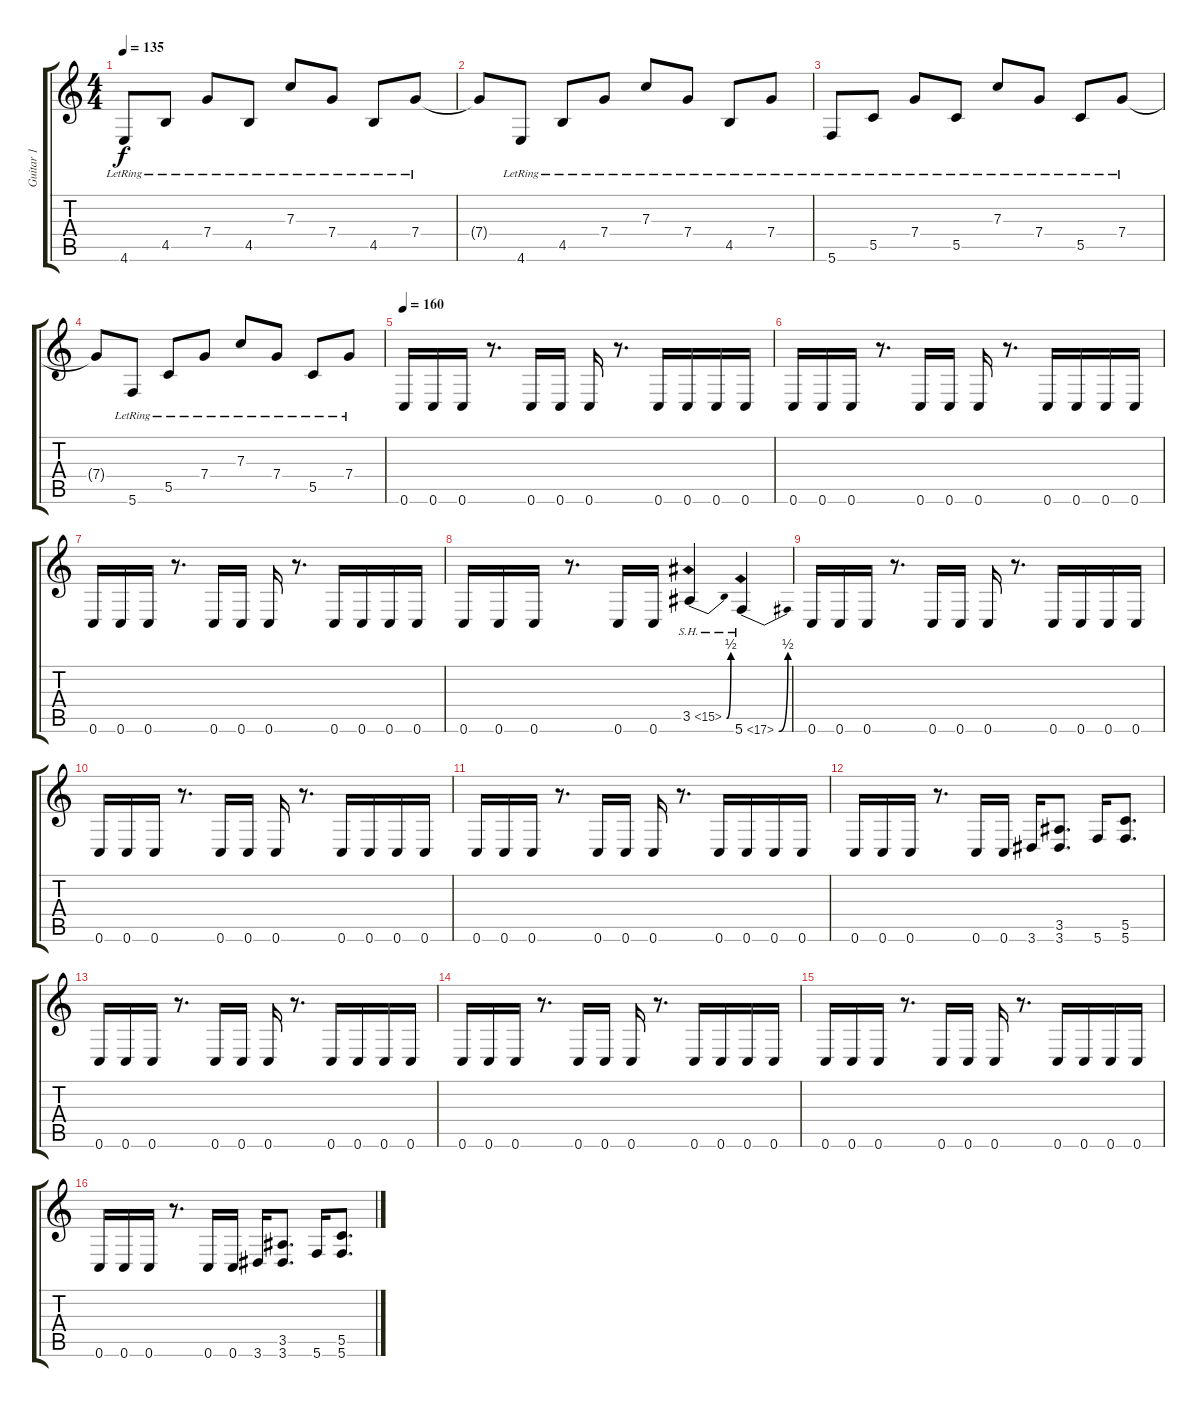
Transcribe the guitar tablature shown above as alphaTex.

\track ("Guitar 1" "Guitar 1") {instrument distortionguitar}
\staff {score tabs}
\tuning (D4 A3 F3 C3 G2 C2) {hide}
\ts (4 4)
\tempo 135
\clef g2
\ks c
4.6{lr}.8{dy f} 4.5{lr}.8 7.4{lr}.8 4.5{lr}.8 7.3{lr}.8 7.4{lr}.8 4.5{lr}.8 7.4{lr}.8 |
7.4{t}.8 4.6{lr}.8 4.5{lr}.8 7.4{lr}.8 7.3{lr}.8 7.4{lr}.8 4.5{lr}.8 7.4{lr}.8 |
5.6{lr}.8 5.5{lr}.8 7.4{lr}.8 5.5{lr}.8 7.3{lr}.8 7.4{lr}.8 5.5{lr}.8 7.4{lr}.8 |
7.4{t}.8 5.6{lr}.8 5.5{lr}.8 7.4{lr}.8 7.3{lr}.8 7.4{lr}.8 5.5{lr}.8 7.4{lr}.8 |
\tempo 160
0.6.16{instrument distortionguitar} 0.6.16 0.6.16 r.8{d} 0.6.16 0.6.16 0.6.16 r.8{d} 0.6.16 0.6.16 0.6.16 0.6.16 |
0.6.16 0.6.16 0.6.16 r.8{d} 0.6.16 0.6.16 0.6.16 r.8{d} 0.6.16 0.6.16 0.6.16 0.6.16 |
0.6.16 0.6.16 0.6.16 r.8{d} 0.6.16 0.6.16 0.6.16 r.8{d} 0.6.16 0.6.16 0.6.16 0.6.16 |
0.6.16 0.6.16 0.6.16 r.8{d} 0.6.16 0.6.16 3.5{be (bend 0 0 60 2) sh 12}.4 5.6{be (bend 0 0 60 2) sh 12}.4 |
0.6.16 0.6.16 0.6.16 r.8{d} 0.6.16 0.6.16 0.6.16 r.8{d} 0.6.16 0.6.16 0.6.16 0.6.16 |
0.6.16 0.6.16 0.6.16 r.8{d} 0.6.16 0.6.16 0.6.16 r.8{d} 0.6.16 0.6.16 0.6.16 0.6.16 |
0.6.16 0.6.16 0.6.16 r.8{d} 0.6.16 0.6.16 0.6.16 r.8{d} 0.6.16 0.6.16 0.6.16 0.6.16 |
0.6.16 0.6.16 0.6.16 r.8{d} 0.6.16 0.6.16 3.6.16 (3.5 3.6).8{d} 5.6.16 (5.5 5.6).8{d} |
0.6.16 0.6.16 0.6.16 r.8{d} 0.6.16 0.6.16 0.6.16 r.8{d} 0.6.16 0.6.16 0.6.16 0.6.16 |
0.6.16 0.6.16 0.6.16 r.8{d} 0.6.16 0.6.16 0.6.16 r.8{d} 0.6.16 0.6.16 0.6.16 0.6.16 |
0.6.16 0.6.16 0.6.16 r.8{d} 0.6.16 0.6.16 0.6.16 r.8{d} 0.6.16 0.6.16 0.6.16 0.6.16 |
0.6.16 0.6.16 0.6.16 r.8{d} 0.6.16 0.6.16 3.6.16 (3.5 3.6).8{d} 5.6.16 (5.5 5.6).8{d}
